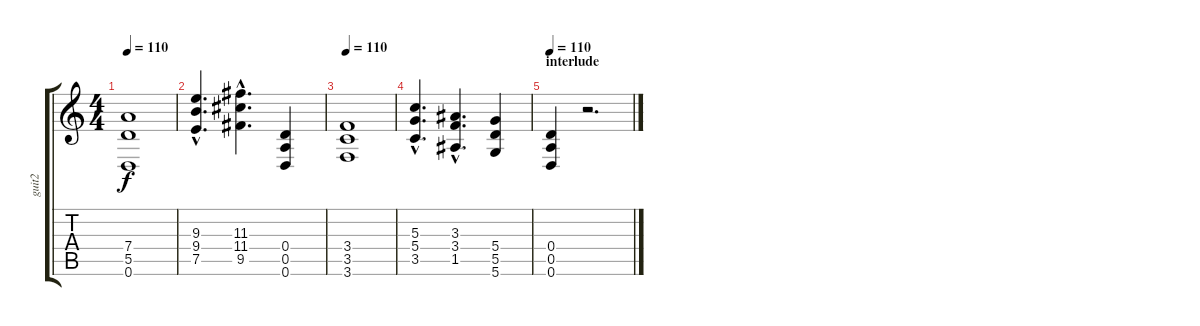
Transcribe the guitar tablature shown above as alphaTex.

\track ("guit2" "guit2") {instrument electricguitarclean}
\staff {score tabs}
\tuning (E4 B3 G3 D3 A2 D2) {hide}
\ts (4 4)
\tempo 110
\clef g2
\ks c
(7.4 5.5 0.6).1{dy f instrument distortionguitar} |
(9.3{hac} 9.4{hac} 7.5{hac}).4{d} (11.3{hac} 11.4{hac} 9.5{hac}).4{d} (0.4 0.5 0.6).4 |
\tempo 110
(3.4 3.5 3.6).1 |
(5.3{hac} 5.4{hac} 3.5{hac}).4{d} (3.3{hac} 3.4{hac} 1.5{hac}).4{d} (5.4 5.5 5.6).4 |
\section ("" "interlude")
\tempo 110
(0.4 0.5 0.6).4{instrument distortionguitar} r.2{d}
